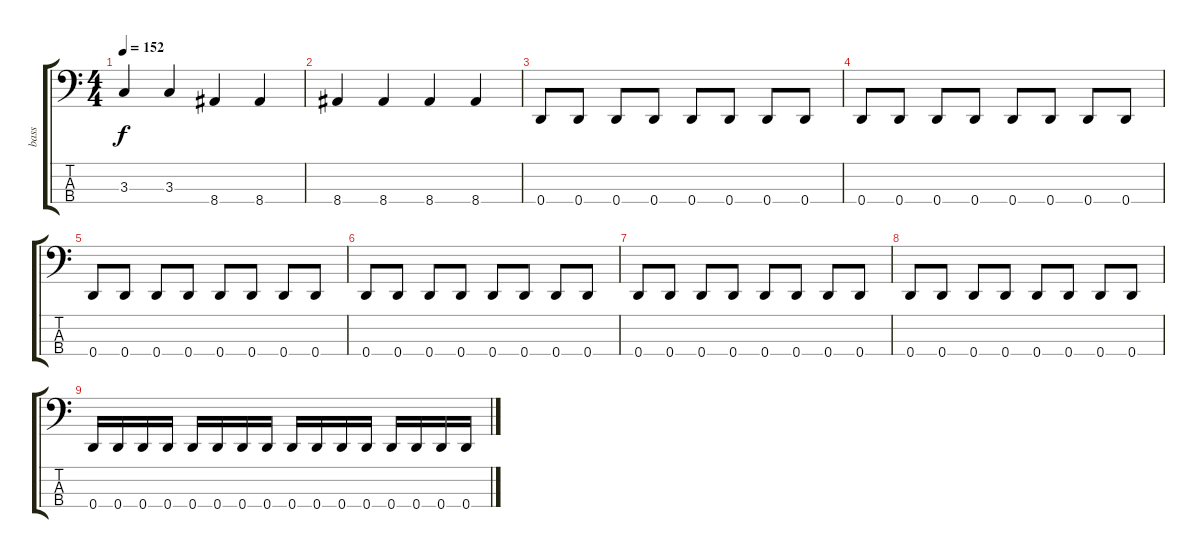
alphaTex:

\track ("bass" "bass") {instrument electricbasspick bank 255}
\staff {score tabs}
\tuning (G2 D2 A1 D1) {hide}
\ts (4 4)
\tempo 152
\clef f4
\ks c
3.3.4{dy f} 3.3.4 8.4.4 8.4.4 |
8.4.4 8.4.4 8.4.4 8.4.4 |
0.4.8 0.4.8 0.4.8 0.4.8 0.4.8 0.4.8 0.4.8 0.4.8 |
0.4.8 0.4.8 0.4.8 0.4.8 0.4.8 0.4.8 0.4.8 0.4.8 |
0.4.8 0.4.8 0.4.8 0.4.8 0.4.8 0.4.8 0.4.8 0.4.8 |
0.4.8 0.4.8 0.4.8 0.4.8 0.4.8 0.4.8 0.4.8 0.4.8 |
0.4.8 0.4.8 0.4.8 0.4.8 0.4.8 0.4.8 0.4.8 0.4.8 |
0.4.8 0.4.8 0.4.8 0.4.8 0.4.8 0.4.8 0.4.8 0.4.8 |
0.4.16 0.4.16 0.4.16 0.4.16 0.4.16 0.4.16 0.4.16 0.4.16 0.4.16 0.4.16 0.4.16 0.4.16 0.4.16 0.4.16 0.4.16 0.4.16
